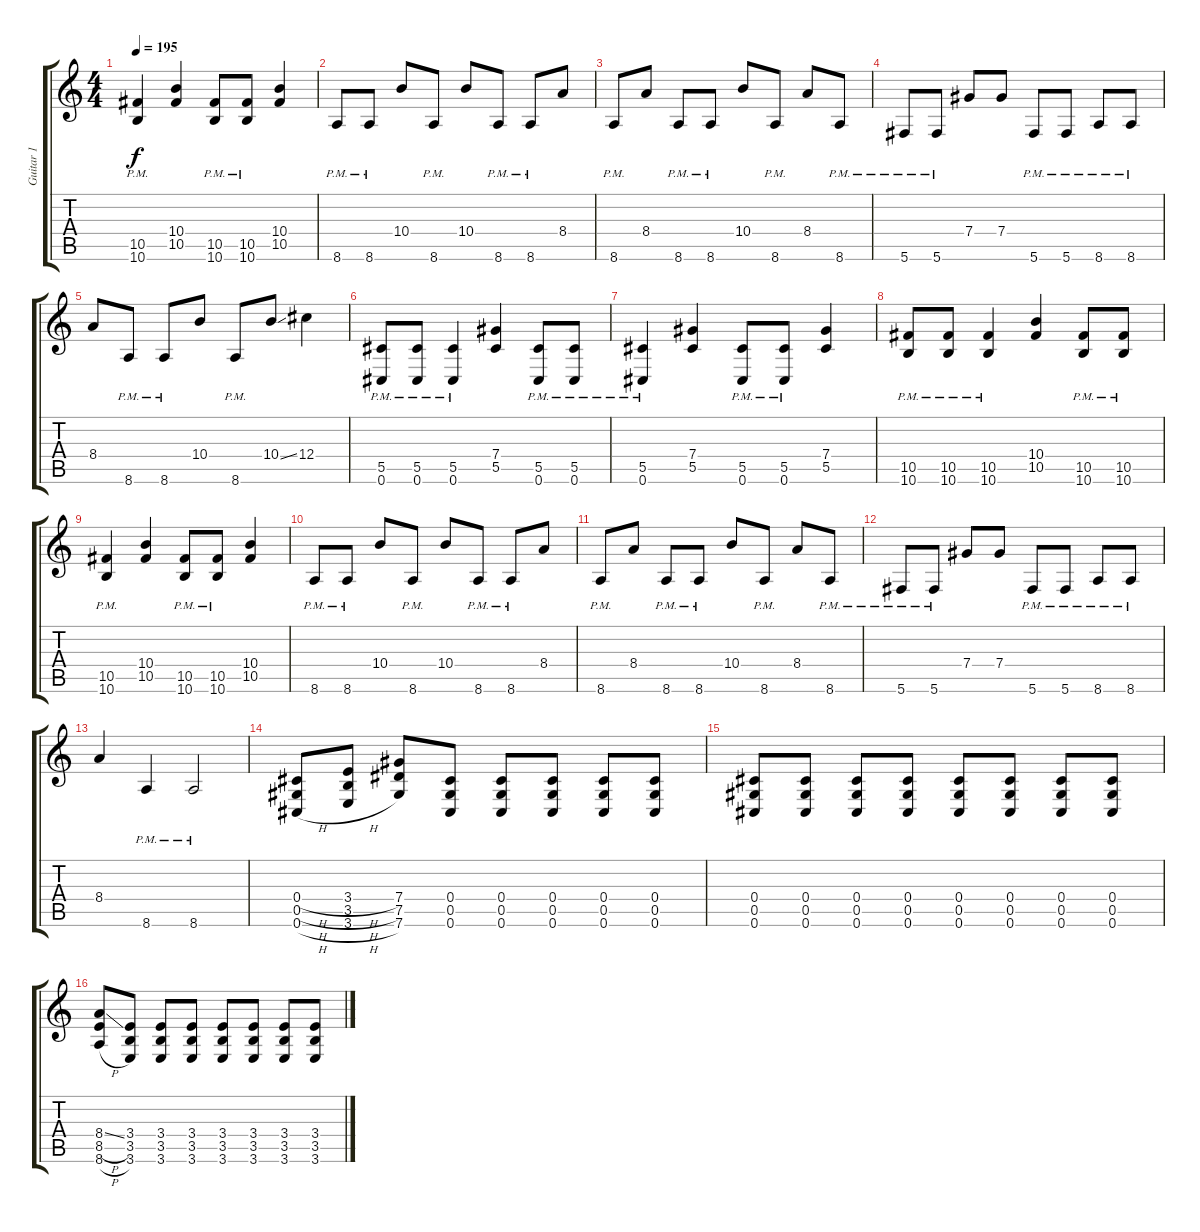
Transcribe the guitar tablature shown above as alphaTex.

\track ("Guitar 1" "Guitar 1") {instrument overdrivenguitar}
\staff {score tabs}
\tuning (Eb4 Bb3 Gb3 Db3 Ab2 Db2) {hide}
\ts (4 4)
\tempo 195
\clef g2
\ks c
(10.5 10.6{pm}).4{dy f} (10.4 10.5).4 (10.5 10.6{pm}).8 (10.5 10.6{pm}).8 (10.4 10.5).4 |
8.6{pm}.8 8.6{pm}.8 10.4.8 8.6{pm}.8 10.4.8 8.6{pm}.8 8.6{pm}.8 8.4.8 |
8.6{pm}.8 8.4.8 8.6{pm}.8 8.6{pm}.8 10.4.8 8.6{pm}.8 8.4.8 8.6{pm}.8 |
5.6{pm}.8 5.6{pm}.8 7.4.8 7.4.8 5.6{pm}.8 5.6{pm}.8 8.6{pm}.8 8.6{pm}.8 |
8.4.8 8.6{pm}.8 8.6{pm}.8 10.4.8 8.6{pm}.8 10.4{ss}.8 12.4.4 |
(5.5 0.6{pm}).8 (5.5 0.6{pm}).8 (5.5 0.6{pm}).4 (7.4 5.5).4 (5.5 0.6{pm}).8 (5.5 0.6{pm}).8 |
(5.5 0.6{pm}).4 (7.4 5.5).4 (5.5 0.6{pm}).8 (5.5 0.6{pm}).8 (7.4 5.5).4 |
(10.5 10.6{pm}).8 (10.5 10.6{pm}).8 (10.5 10.6{pm}).4 (10.4 10.5).4 (10.5 10.6{pm}).8 (10.5 10.6{pm}).8 |
(10.5 10.6{pm}).4 (10.4 10.5).4 (10.5 10.6{pm}).8 (10.5 10.6{pm}).8 (10.4 10.5).4 |
8.6{pm}.8 8.6{pm}.8 10.4.8 8.6{pm}.8 10.4.8 8.6{pm}.8 8.6{pm}.8 8.4.8 |
8.6{pm}.8 8.4.8 8.6{pm}.8 8.6{pm}.8 10.4.8 8.6{pm}.8 8.4.8 8.6{pm}.8 |
5.6{pm}.8 5.6{pm}.8 7.4.8 7.4.8 5.6{pm}.8 5.6{pm}.8 8.6{pm}.8 8.6{pm}.8 |
8.4.4 8.6{pm}.4 8.6{pm}.2 |
(0.4{h} 0.5{h} 0.6{h}).8 (3.4{h} 3.5{h} 3.6{h}).8 (7.4 7.5 7.6).8 (0.4 0.5 0.6).8 (0.4 0.5 0.6).8 (0.4 0.5 0.6).8 (0.4 0.5 0.6).8 (0.4 0.5 0.6).8 |
(0.4 0.5 0.6).8 (0.4 0.5 0.6).8 (0.4 0.5 0.6).8 (0.4 0.5 0.6).8 (0.4 0.5 0.6).8 (0.4 0.5 0.6).8 (0.4 0.5 0.6).8 (0.4 0.5 0.6).8 |
(8.4{ss} 8.5{h} 8.6{h}).8 (3.4 3.5 3.6).8 (3.4 3.5 3.6).8 (3.4 3.5 3.6).8 (3.4 3.5 3.6).8 (3.4 3.5 3.6).8 (3.4 3.5 3.6).8 (3.4 3.5 3.6).8
